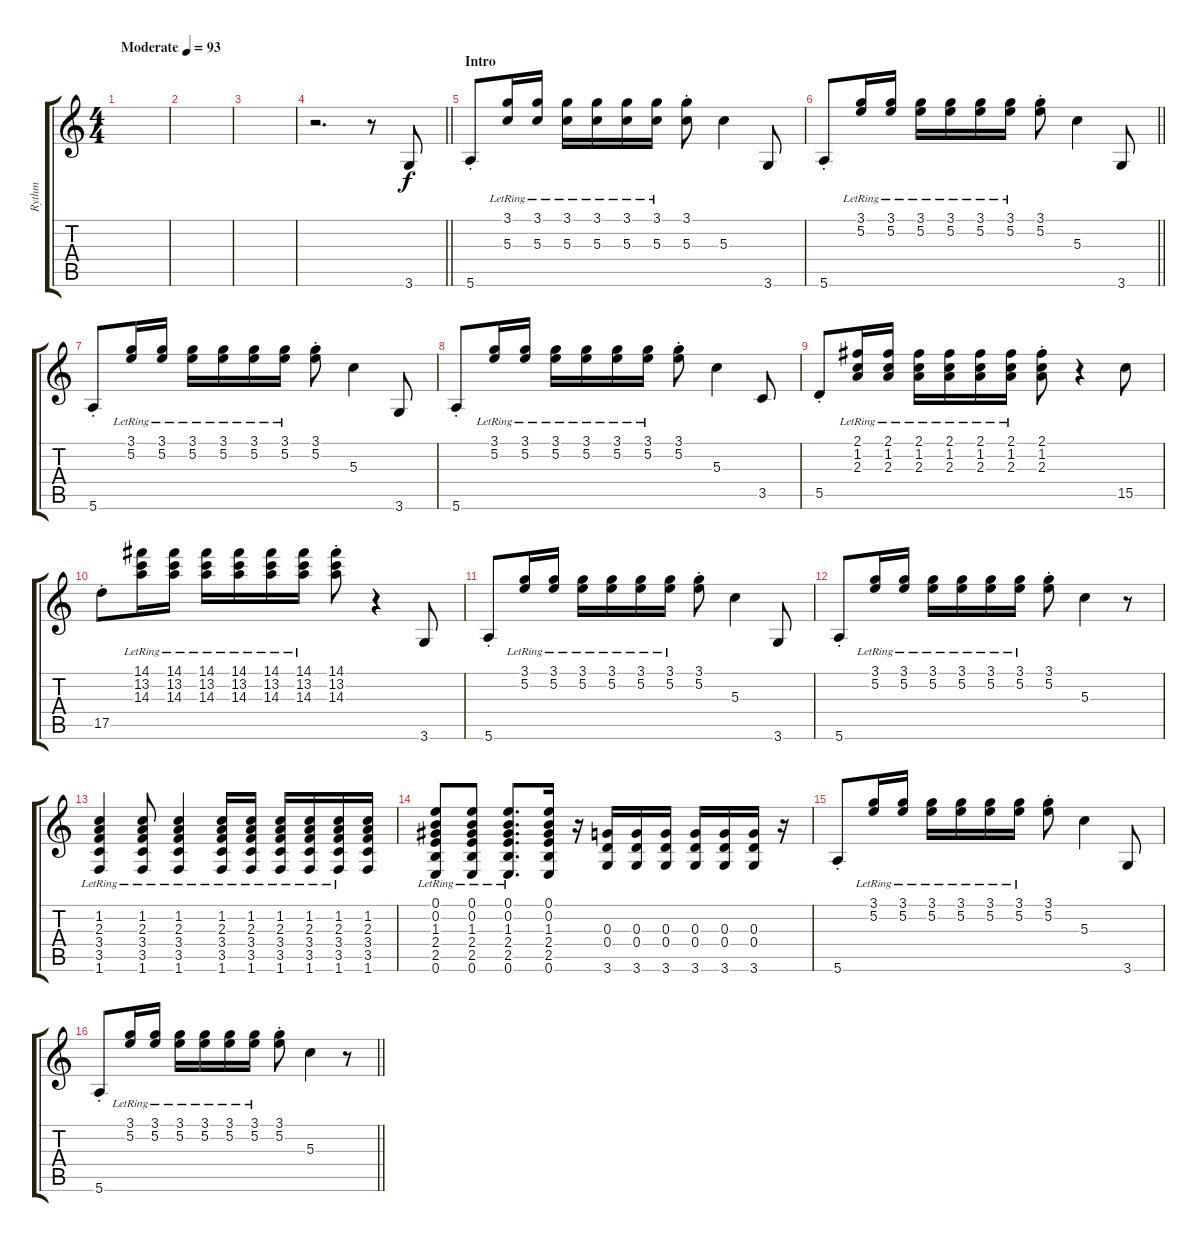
\track ("Rythm" "Rythm") {instrument distortionguitar}
\staff {score tabs}
\tuning (E4 B3 G3 D3 A2 E2) {hide}
\ts (4 4)
\tempo (93 "Moderate")
\clef g2
\ks c
|
|
|
\barLineRight lightlight
r.2{d} r.8 3.6.8 |
\section ("" "Intro")
5.6{st}.8 (3.1{lr} 5.3).16 (3.1{lr} 5.3).16 (3.1{lr} 5.3).16 (3.1{lr} 5.3).16 (3.1{lr} 5.3).16 (3.1{lr} 5.3).16 (3.1{st} 5.3).8 5.3.4 3.6.8 |
\barLineRight lightlight
5.6{st}.8 (3.1{lr} 5.2{lr}).16 (3.1{lr} 5.2{lr}).16 (3.1{lr} 5.2{lr}).16 (3.1{lr} 5.2{lr}).16 (3.1{lr} 5.2{lr}).16 (3.1{lr} 5.2{lr}).16 (3.1{st} 5.2{st}).8 5.3.4 3.6.8 |
5.6{st}.8 (3.1{lr} 5.2{lr}).16 (3.1{lr} 5.2{lr}).16 (3.1{lr} 5.2{lr}).16 (3.1{lr} 5.2{lr}).16 (3.1{lr} 5.2{lr}).16 (3.1{lr} 5.2{lr}).16 (3.1{st} 5.2{st}).8 5.3.4 3.6.8 |
5.6{st}.8 (3.1{lr} 5.2{lr}).16 (3.1{lr} 5.2{lr}).16 (3.1{lr} 5.2{lr}).16 (3.1{lr} 5.2{lr}).16 (3.1{lr} 5.2{lr}).16 (3.1{lr} 5.2{lr}).16 (3.1{st} 5.2{st}).8 5.3.4 3.5.8 |
5.5{st}.8 (2.1{lr} 1.2{lr} 2.3{lr}).16 (2.1{lr} 1.2{lr} 2.3{lr}).16 (2.1{lr} 1.2{lr} 2.3{lr}).16 (2.1{lr} 1.2{lr} 2.3{lr}).16 (2.1{lr} 1.2{lr} 2.3{lr}).16 (2.1{lr} 1.2{lr} 2.3{lr}).16 (2.1{st} 1.2{st} 2.3{st}).8 r.4 15.5.8 |
17.5{st}.8 (14.1{lr} 13.2{lr} 14.3{lr}).16 (14.1{lr} 13.2{lr} 14.3{lr}).16 (14.1{lr} 13.2{lr} 14.3{lr}).16 (14.1{lr} 13.2{lr} 14.3{lr}).16 (14.1{lr} 13.2{lr} 14.3{lr}).16 (14.1{lr} 13.2{lr} 14.3{lr}).16 (14.1{st} 13.2{st} 14.3{st}).8 r.4 3.6.8 |
5.6{st}.8 (3.1{lr} 5.2{lr}).16 (3.1{lr} 5.2{lr}).16 (3.1{lr} 5.2{lr}).16 (3.1{lr} 5.2{lr}).16 (3.1{lr} 5.2{lr}).16 (3.1{lr} 5.2{lr}).16 (3.1{st} 5.2{st}).8 5.3.4 3.6.8 |
5.6{st}.8 (3.1{lr} 5.2{lr}).16 (3.1{lr} 5.2{lr}).16 (3.1{lr} 5.2{lr}).16 (3.1{lr} 5.2{lr}).16 (3.1{lr} 5.2{lr}).16 (3.1{lr} 5.2{lr}).16 (3.1{st} 5.2{st}).8 5.3.4 r.8 |
(1.2{lr} 2.3{lr} 3.4{lr} 3.5{lr} 1.6{lr}).4 (1.2{lr} 2.3{lr} 3.4{lr} 3.5{lr} 1.6{lr}).8 (1.2{lr} 2.3{lr} 3.4{lr} 3.5{lr} 1.6{lr}).4 (1.2{lr} 2.3{lr} 3.4{lr} 3.5{lr} 1.6{lr}).16 (1.2{lr} 2.3{lr} 3.4{lr} 3.5{lr} 1.6{lr}).16 (1.2{lr} 2.3{lr} 3.4{lr} 3.5{lr} 1.6{lr}).16 (1.2{lr} 2.3{lr} 3.4{lr} 3.5{lr} 1.6{lr}).16 (1.2{lr} 2.3{lr} 3.4{lr} 3.5{lr} 1.6{lr}).16 (1.2 2.3 3.4 3.5 1.6).16 |
(0.1{lr} 0.2{lr} 1.3{lr} 2.4{lr} 2.5{lr} 0.6{lr}).8 (0.1{lr} 0.2{lr} 1.3{lr} 2.4{lr} 2.5{lr} 0.6{lr}).8 (0.1{lr} 0.2{lr} 1.3{lr} 2.4{lr} 2.5{lr} 0.6{lr}).8{d} (0.1 0.2 1.3 2.4 2.5 0.6).16 r.16 (0.3 0.4 3.6).16 (0.3 0.4 3.6).16 (0.3 0.4 3.6).16 (0.3 0.4 3.6).16 (0.3 0.4 3.6).16 (0.3 0.4 3.6).16 r.16 |
5.6{st}.8 (3.1{lr} 5.2{lr}).16 (3.1{lr} 5.2{lr}).16 (3.1{lr} 5.2{lr}).16 (3.1{lr} 5.2{lr}).16 (3.1{lr} 5.2{lr}).16 (3.1{lr} 5.2{lr}).16 (3.1{st} 5.2{st}).8 5.3.4 3.6.8 |
\barLineRight lightlight
5.6{st}.8 (3.1{lr} 5.2{lr}).16 (3.1{lr} 5.2{lr}).16 (3.1{lr} 5.2{lr}).16 (3.1{lr} 5.2{lr}).16 (3.1{lr} 5.2{lr}).16 (3.1{lr} 5.2{lr}).16 (3.1{st} 5.2{st}).8 5.3.4 r.8
